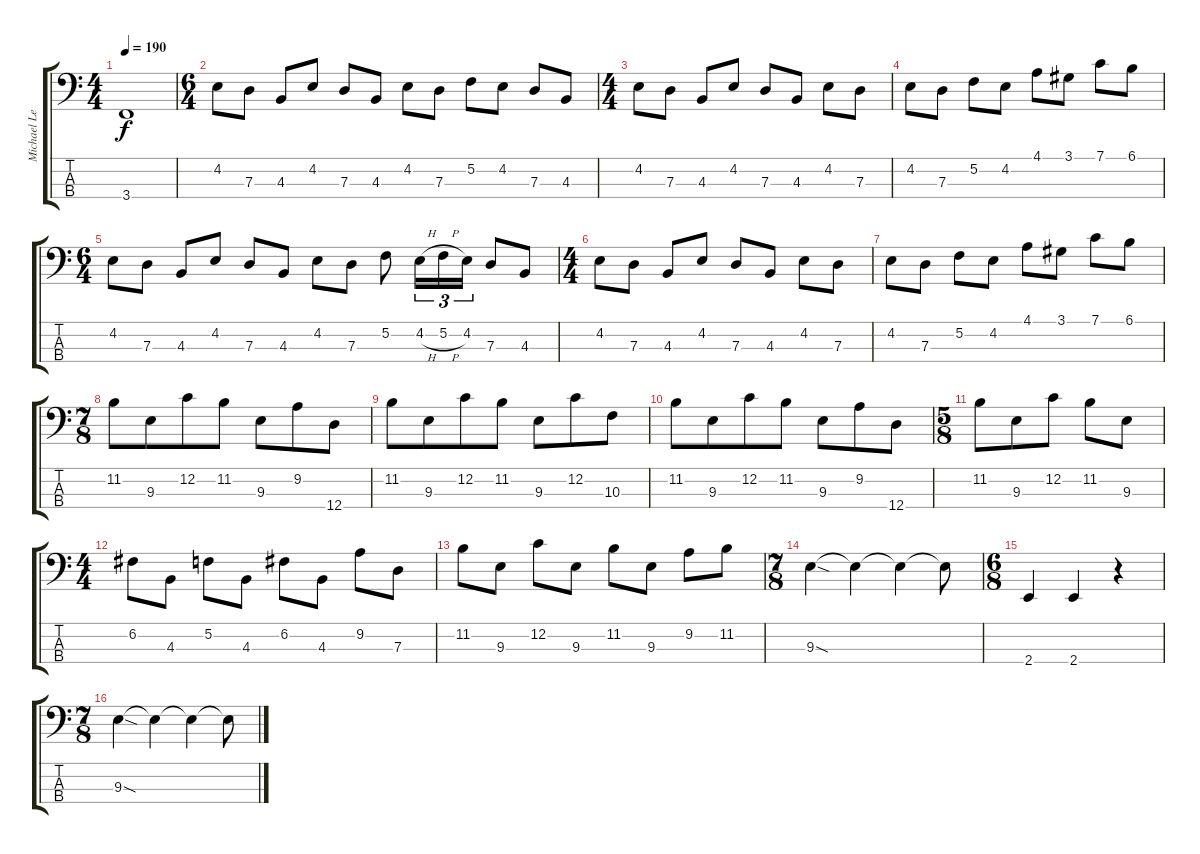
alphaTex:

\track ("Michael LePond - Bass Guitar" "Michael Le") {instrument electricbassfinger}
\staff {score tabs}
\tuning (F2 C2 G1 D1) {hide}
\ts (4 4)
\tempo 190
\clef f4
\ks c
3.4{t}.1{dy f} |
\ts (6 4)
4.2.8 7.3.8 4.3.8 4.2.8 7.3.8 4.3.8 4.2.8 7.3.8 5.2.8 4.2.8 7.3.8 4.3.8 |
\ts (4 4)
4.2.8 7.3.8 4.3.8 4.2.8 7.3.8 4.3.8 4.2.8 7.3.8 |
4.2.8 7.3.8 5.2.8 4.2.8 4.1.8 3.1.8 7.1.8 6.1.8 |
\ts (6 4)
4.2.8 7.3.8 4.3.8 4.2.8 7.3.8 4.3.8 4.2.8 7.3.8 5.2.8 4.2{h}.16{tu (3 2)} 5.2{h}.16{tu (3 2)} 4.2.16{tu (3 2)} 7.3.8 4.3.8 |
\ts (4 4)
4.2.8 7.3.8 4.3.8 4.2.8 7.3.8 4.3.8 4.2.8 7.3.8 |
4.2.8 7.3.8 5.2.8 4.2.8 4.1.8 3.1.8 7.1.8 6.1.8 |
\ts (7 8)
11.2.8 9.3.8 12.2.8 11.2.8 9.3.8 9.2.8 12.4.8 |
11.2.8 9.3.8 12.2.8 11.2.8 9.3.8 12.2.8 10.3.8 |
11.2.8 9.3.8 12.2.8 11.2.8 9.3.8 9.2.8 12.4.8 |
\ts (5 8)
11.2.8 9.3.8 12.2.8 11.2.8 9.3.8 |
\ts (4 4)
6.2.8 4.3.8 5.2.8 4.3.8 6.2.8 4.3.8 9.2.8 7.3.8 |
11.2.8 9.3.8 12.2.8 9.3.8 11.2.8 9.3.8 9.2.8 11.2.8 |
\ts (7 8)
9.3{sod}.4 9.3{t}.4 9.3{t}.4 9.3{t}.8 |
\ts (6 8)
2.4.4 2.4.4 r.4 |
\ts (7 8)
9.3{sod}.4 9.3{t}.4 9.3{t}.4 9.3{t}.8
